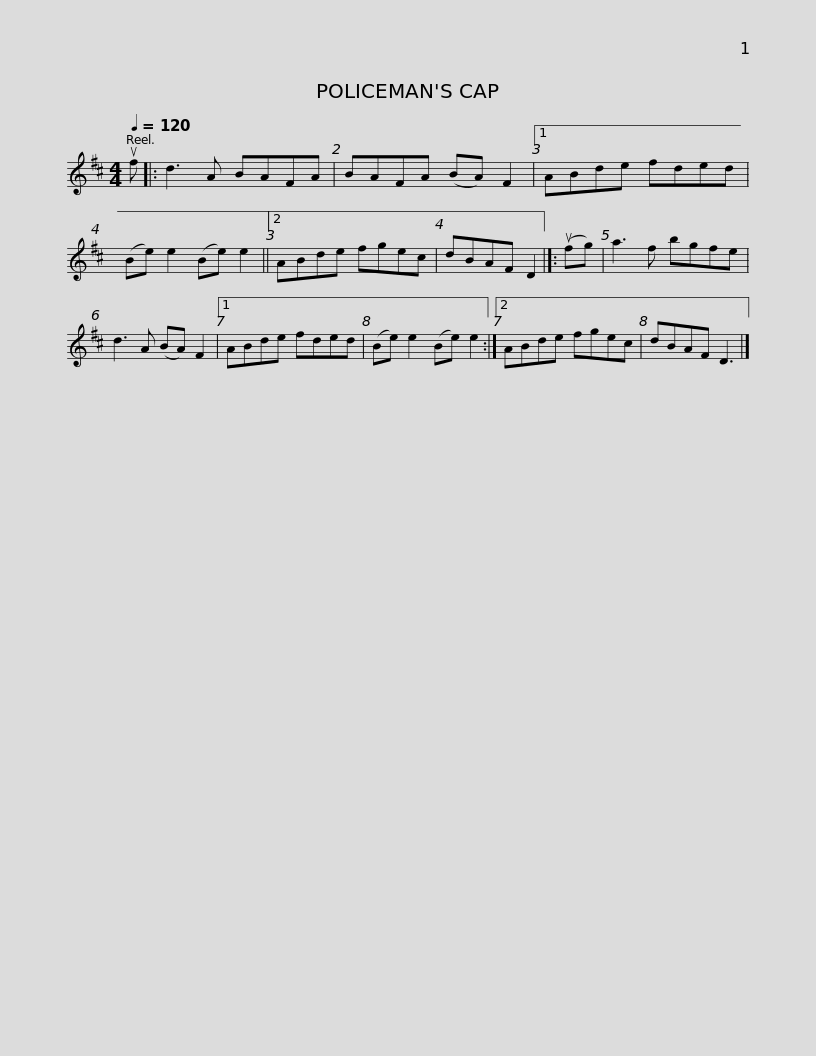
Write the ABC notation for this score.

X:1
L:1/8
Q:1/4=120
M:4/4
I:linebreak $
K:D
V:1 treble
V:1
 uf |: d3 A BAFA | BAFA (BA) F2 |1 ABde fded | (Be) e2 (Be) e2 ||2 %5
 ABde fgec | dBAF D2 |]:$ (ufg) | a3 f bgfe | d3 A (BA) F2 |1 %10
 ABde fded | (Be) e2 (Be) e2 :|2 ABde fgec | dBAF D3 |] %14
